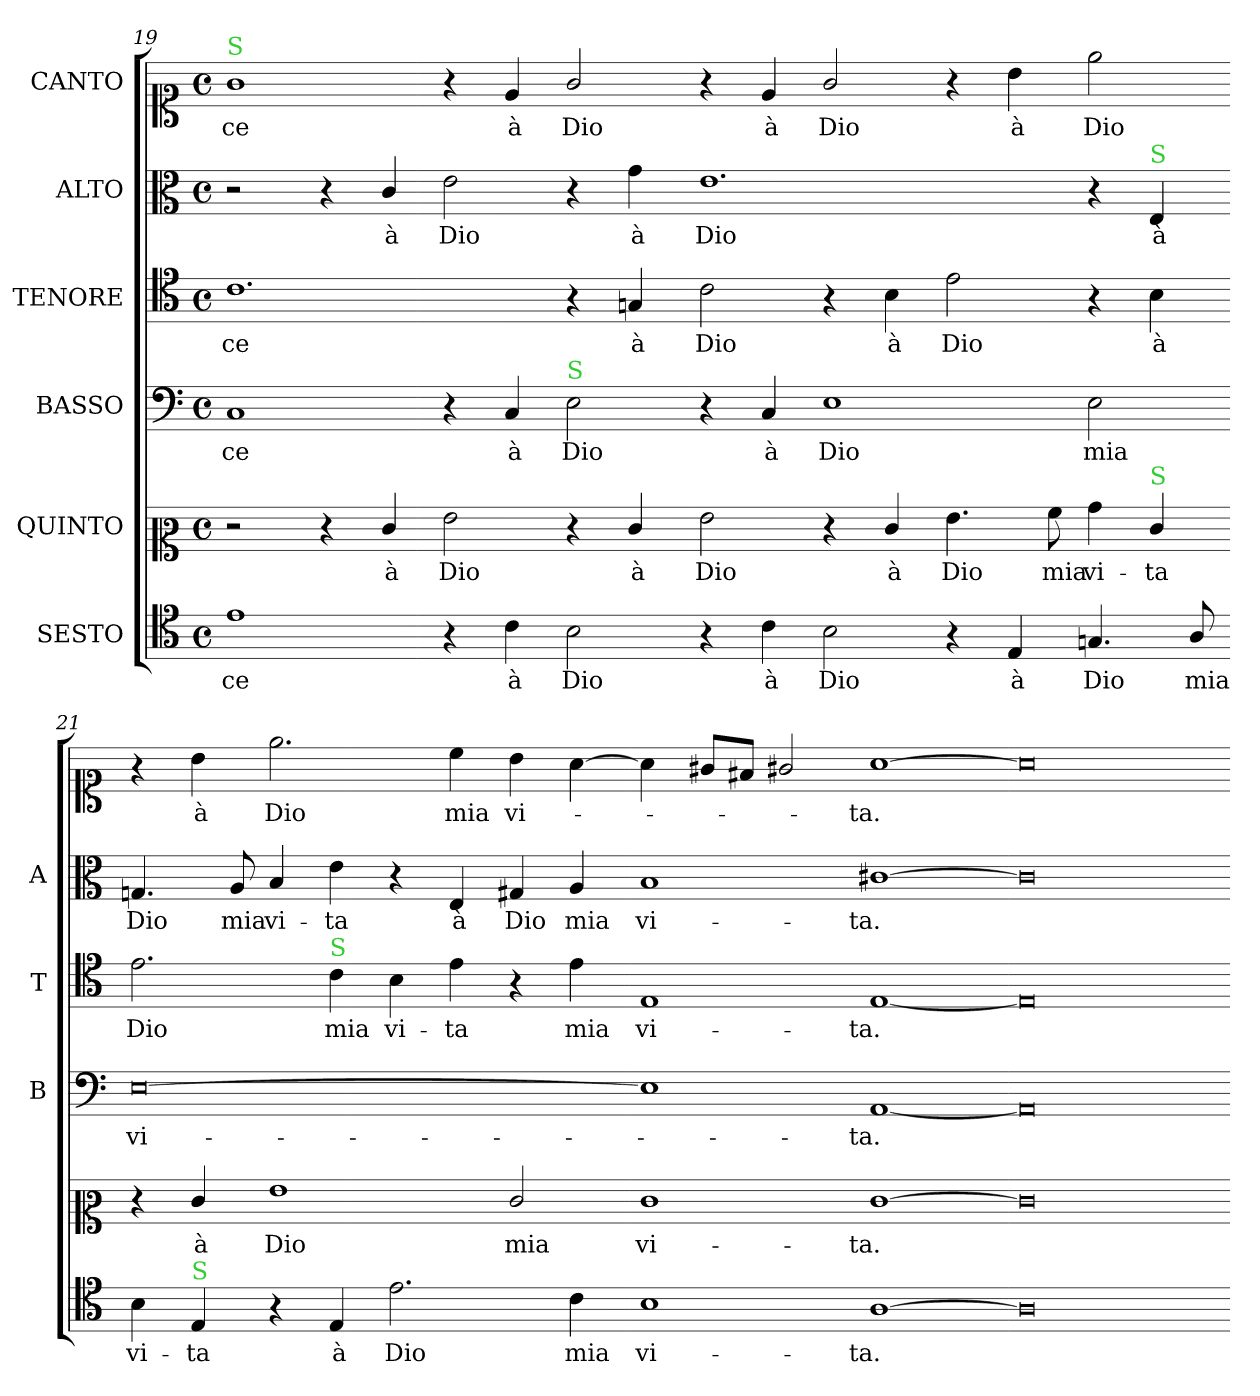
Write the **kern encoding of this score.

**kern	**text	**kern	**text	**kern	**text	**kern	**text	**kern	**text	**kern	**text
*part6	*part6	*part5	*part5	*part4	*part4	*part3	*part3	*part2	*part2	*part1	*part1
*staff6	*staff6	*staff5	*staff5	*staff4	*staff4	*staff3	*staff3	*staff2	*staff2	*staff1	*staff1
*I"SESTO	*	*I"QUINTO	*	*I"BASSO	*	*I"TENORE	*	*I"ALTO	*	*I"CANTO	*
*	*	*	*	*I'B	*	*I'T	*	*I'A	*	*	*
*clefC4	*	*clefC2	*	*clefF4	*	*clefC4	*	*clefC3	*	*clefC1	*
*k[]	*	*k[]	*	*k[]	*	*k[]	*	*k[]	*	*k[]	*
*E:phr	*	*E:phr	*	*E:phr	*	*E:phr	*	*E:phr	*	*E:phr	*
*M2/1	*	*M2/1	*	*M2/1	*	*M2/1	*	*M2/1	*	*M2/1	*
*met(c)	*	*met(c)	*	*met(c)	*	*met(c)	*	*met(c)	*	*met(c)	*
=19	=19	=19	=19	=19	=19	=19	=19	=19	=19	=19	=19
!	!	!	!	!	!	!	!	!	!	!LO:TX:a:color=limegreen:t=S	!
1e	-ce	2r	.	1C	-ce	1.c	-ce	2r	.	1g	-ce
.	.	4r	.	.	.	.	.	4r	.	.	.
.	.	4e/	à	.	.	.	.	4c/	à	.	.
4r	.	2g\	Dio	4r	.	.	.	2e\	Dio	4r	.
4c\	à	.	.	4C/	à	.	.	.	.	4e/	à
!	!	!	!	!LO:TX:a:color=limegreen:t=S	!	!	!	!	!	!	!
2B\	Dio	4r	.	2E\	Dio	4r	.	4r	.	2g/	Dio
.	.	4e/	à	.	.	4Gn/	à	4g\	à	.	.
=20-	=20-	=20-	=20-	=20-	=20-	=20-	=20-	=20-	=20-	=20-	=20-
4r	.	2g\	Dio	4r	.	2c\	Dio	1.e	Dio	4r	.
4c\	à	.	.	4C/	à	.	.	.	.	4e/	à
2B\	Dio	4r	.	1E	Dio	4r	.	.	.	2g/	Dio
.	.	4e/	à	.	.	4B\	à	.	.	.	.
4r	.	4.g\	Dio	.	.	2e\	Dio	.	.	4r	.
4E/	à	.	.	.	.	.	.	.	.	4b\	à
.	.	8a\	mia	.	.	.	.	.	.	.	.
4.Gn/	Dio	4b\	vi-	2E\	mia	4r	.	4r	.	2ee\	Dio
!	!	!	!	!	!	!	!	!LO:TX:a:color=limegreen:t=S	!	!	!
!	!	!LO:TX:a:color=limegreen:t=S	!	!	!	!	!	!	!	!	!
.	.	4e/	-ta	.	.	4B\	à	4E/	à	.	.
8A/	mia	.	.	.	.	.	.	.	.	.	.
=21-	=21-	=21-	=21-	=21-	=21-	=21-	=21-	=21-	=21-	=21-	=21-
4B\	vi-	4r	.	[0E	vi-	2.e\	Dio	4.Gn/	Dio	4r	.
!LO:TX:a:color=limegreen:t=S	!	!	!	!	!	!	!	!	!	!	!
4E/	-ta	4e/	à	.	.	.	.	.	.	4b\	à
.	.	.	.	.	.	.	.	8A/	mia	.	.
4r	.	1g	Dio	.	.	.	.	4B/	vi-	2.ee\	Dio
!	!	!	!	!	!	!LO:TX:a:color=limegreen:t=S	!	!	!	!	!
4E/	à	.	.	.	.	4c\	mia	4e\	-ta	.	.
2.e\	Dio	.	.	.	.	4B\	vi-	4r	.	.	.
.	.	.	.	.	.	4e\	-ta	4E/	à	4cc\	mia
.	.	2e/	mia	.	.	4r	.	4G#X/	Dio	4b\	vi-
4c\	mia	.	.	.	.	4e\	mia	4A/	mia	[4a\	.
=22-	=22-	=22-	=22-	=22-	=22-	=22-	=22-	=22-	=22-	=22-	=22-
1B	vi-	1e	vi-	1E]	.	1E	vi-	1B	vi-	4a\]	.
.	.	.	.	.	.	.	.	.	.	8g#X/L	.
.	.	.	.	.	.	.	.	.	.	8f#X/J	.
.	.	.	.	.	.	.	.	.	.	2g#X/	.
[1A	-ta.	[1e	-ta.	[1AA	-ta.	[1E	-ta.	[1c#X	-ta.	[1a	-ta.
=23-	=23-	=23-	=23-	=23-	=23-	=23-	=23-	=23-	=23-	=23-	=23-
0A]	.	0e]	.	0AA]	.	0E]	.	0c#]	.	0a]	.
=-	=-	=-	=-	=-	=-	=-	=-	=-	=-	=-	=-
*-	*-	*-	*-	*-	*-	*-	*-	*-	*-	*-	*-
